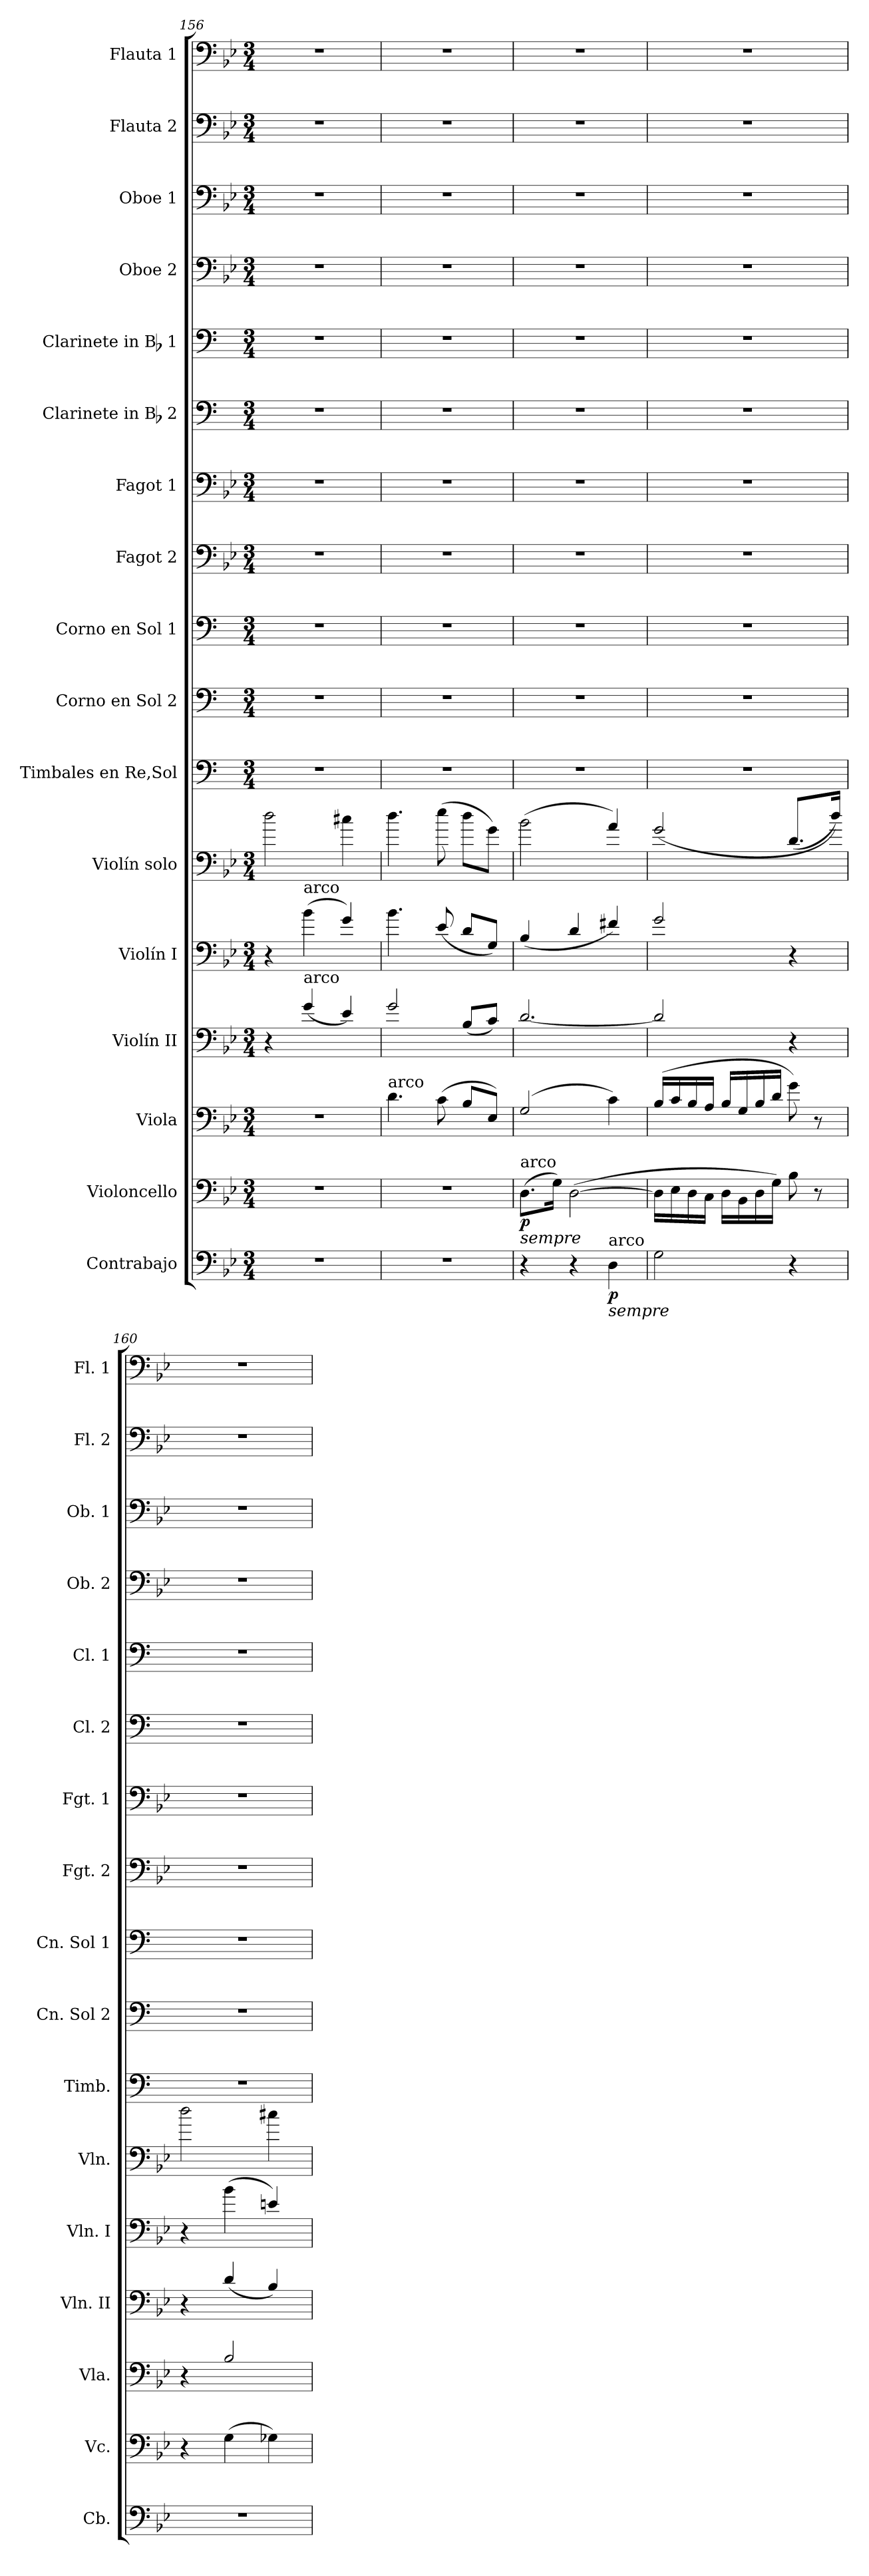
**kern	**dynam	**kern	**dynam	**kern	**kern	**kern	**kern	**kern	**kern	**kern	**kern	**kern	**kern	**kern	**kern	**kern	**kern	**kern
*part17	*part17	*part16	*part16	*part15	*part14	*part13	*part12	*part11	*part10	*part9	*part8	*part7	*part6	*part5	*part4	*part3	*part2	*part1
*staff17	*staff17	*staff16	*staff16	*staff15	*staff14	*staff13	*staff12	*staff11	*staff10	*staff9	*staff8	*staff7	*staff6	*staff5	*staff4	*staff3	*staff2	*staff1
*I"Contrabajo	*	*I"Violoncello	*	*I"Viola	*I"Violín II	*I"Violín I	*I"Violín solo	*I"Timbales en Re,Sol	*I"Corno en Sol 2	*I"Corno en Sol 1	*I"Fagot 2	*I"Fagot 1	*I"Clarinete in Bb 2	*I"Clarinete in Bb 1	*I"Oboe 2	*I"Oboe 1	*I"Flauta 2	*I"Flauta 1
*I'Cb.	*	*I'Vc.	*	*I'Vla.	*I'Vln. II	*I'Vln. I	*I'Vln.	*I'Timb.	*I'Cn. Sol 2	*I'Cn. Sol 1	*I'Fgt. 2	*I'Fgt. 1	*I'Cl. 2	*I'Cl. 1	*I'Ob. 2	*I'Ob. 1	*I'Fl. 2	*I'Fl. 1
*clefF4	*	*clefF4	*	*clefF4	*clefF4	*clefF4	*clefF4	*clefF4	*clefF4	*clefF4	*clefF4	*clefF4	*clefF4	*clefF4	*clefF4	*clefF4	*clefF4	*clefF4
*ITrd7c12	*	*	*	*	*	*	*	*	*ITrd3c5	*ITrd3c5	*	*	*ITrd1c2	*ITrd1c2	*	*	*	*
*k[b-e-]	*	*k[b-e-]	*	*k[b-e-]	*k[b-e-]	*k[b-e-]	*k[b-e-]	*k[]	*k[f#]	*k[f#]	*k[b-e-]	*k[b-e-]	*k[b-e-]	*k[b-e-]	*k[b-e-]	*k[b-e-]	*k[b-e-]	*k[b-e-]
*g:	*	*g:	*	*g:	*g:	*g:	*g:	*a:	*e:	*e:	*g:	*g:	*g:	*g:	*g:	*g:	*g:	*g:
*M3/4	*	*M3/4	*	*M3/4	*M3/4	*M3/4	*M3/4	*M3/4	*M3/4	*M3/4	*M3/4	*M3/4	*M3/4	*M3/4	*M3/4	*M3/4	*M3/4	*M3/4
=156	=156	=156	=156	=156	=156	=156	=156	=156	=156	=156	=156	=156	=156	=156	=156	=156	=156	=156
!LO:N:vis=1	!	!LO:N:vis=1	!	!LO:N:vis=1	!	!	!	!LO:N:vis=1	!LO:N:vis=1	!LO:N:vis=1	!LO:N:vis=1	!LO:N:vis=1	!LO:N:vis=1	!LO:N:vis=1	!LO:N:vis=1	!LO:N:vis=1	!LO:N:vis=1	!LO:N:vis=1
2.r	.	2.r	.	2.r	4r	4r	2ddi\	2.r	2.r	2.r	2.r	2.r	2.r	2.r	2.r	2.r	2.r	2.r
!	!	!	!	!	!	!LO:TX:a:t=arco	!	!	!	!	!	!	!	!	!	!	!	!
!	!	!	!	!	!LO:TX:a:t=arco	!	!	!	!	!	!	!	!	!	!	!	!	!
.	.	.	.	.	(4gi/	(4b-i\	.	.	.	.	.	.	.	.	.	.	.	.
.	.	.	.	.	4e-i/)	4gi/)	4cc#Xi\	.	.	.	.	.	.	.	.	.	.	.
=157	=157	=157	=157	=157	=157	=157	=157	=157	=157	=157	=157	=157	=157	=157	=157	=157	=157	=157
!	!	!	!	!LO:TX:a:t=arco	!	!	!	!	!	!	!	!	!	!	!	!	!	!
!LO:N:vis=1	!	!LO:N:vis=1	!	!	!	!	!	!LO:N:vis=1	!LO:N:vis=1	!LO:N:vis=1	!LO:N:vis=1	!LO:N:vis=1	!LO:N:vis=1	!LO:N:vis=1	!LO:N:vis=1	!LO:N:vis=1	!LO:N:vis=1	!LO:N:vis=1
2.r	.	2.r	.	4.di\	2gi/	4.b-i\	4.ddi\	2.r	2.r	2.r	2.r	2.r	2.r	2.r	2.r	2.r	2.r	2.r
.	.	.	.	(8ci\	.	(8e-i/	(8ee-i\	.	.	.	.	.	.	.	.	.	.	.
.	.	.	.	8B-i/L	(8B-i/L	8di/L	8ddi\L	.	.	.	.	.	.	.	.	.	.	.
.	.	.	.	8E-i/J)	8ci/J)	8Gi/J)	8gi\J)	.	.	.	.	.	.	.	.	.	.	.
=158	=158	=158	=158	=158	=158	=158	=158	=158	=158	=158	=158	=158	=158	=158	=158	=158	=158	=158
!	!	!LO:TX:a:t=arco	!	!	!	!	!	!	!	!	!	!	!	!	!	!	!	!
!	!	!LO:TX:b:i:t=sempre	!	!	!	!	!	!	!	!	!	!	!	!	!	!	!	!
!	!	!	!	!	!	!	!	!LO:N:vis=1	!LO:N:vis=1	!LO:N:vis=1	!LO:N:vis=1	!LO:N:vis=1	!LO:N:vis=1	!LO:N:vis=1	!LO:N:vis=1	!LO:N:vis=1	!LO:N:vis=1	!LO:N:vis=1
4r	.	(8.Di\L	p	(2Gi/	[<2.di/	(4B-i/	(2b-i\	2.r	2.r	2.r	2.r	2.r	2.r	2.r	2.r	2.r	2.r	2.r
.	.	16Gi\Jk)	.	.	.	.	.	.	.	.	.	.	.	.	.	.	.	.
4r	.	([>2Di\	.	.	.	4di/	.	.	.	.	.	.	.	.	.	.	.	.
!LO:TX:a:t=arco	!	!	!	!	!	!	!	!	!	!	!	!	!	!	!	!	!	!
!LO:TX:b:i:t=sempre	!	!	!	!	!	!	!	!	!	!	!	!	!	!	!	!	!	!
4DDi\	p	.	.	4ci\)	.	4f#Xi/)	4ai/)	.	.	.	.	.	.	.	.	.	.	.
!!LO:PB:g=z
=159	=159	=159	=159	=159	=159	=159	=159	=159	=159	=159	=159	=159	=159	=159	=159	=159	=159	=159
!	!	!	!	!	!	!	!	!LO:N:vis=1	!LO:N:vis=1	!LO:N:vis=1	!LO:N:vis=1	!LO:N:vis=1	!LO:N:vis=1	!LO:N:vis=1	!LO:N:vis=1	!LO:N:vis=1	!LO:N:vis=1	!LO:N:vis=1
2GGi\	.	16Di\LL]	.	(16B-i/LL	2di/]	2gi/	(2gi/	2.r	2.r	2.r	2.r	2.r	2.r	2.r	2.r	2.r	2.r	2.r
.	.	16E-i\	.	16ci/	.	.	.	.	.	.	.	.	.	.	.	.	.	.
.	.	16Di\	.	16B-i/	.	.	.	.	.	.	.	.	.	.	.	.	.	.
.	.	16Ci\JJ	.	16Ai/JJ	.	.	.	.	.	.	.	.	.	.	.	.	.	.
.	.	16Di\LL	.	16B-i/LL	.	.	.	.	.	.	.	.	.	.	.	.	.	.
.	.	16BB-i\	.	16Gi/	.	.	.	.	.	.	.	.	.	.	.	.	.	.
.	.	16Di\	.	16B-i/	.	.	.	.	.	.	.	.	.	.	.	.	.	.
.	.	16Gi\JJ)	.	16di/JJ	.	.	.	.	.	.	.	.	.	.	.	.	.	.
4r	.	8B-i\	.	8gi\)	4r	4r	(8.di/L	.	.	.	.	.	.	.	.	.	.	.
.	.	8r	.	8r	.	.	.	.	.	.	.	.	.	.	.	.	.	.
.	.	.	.	.	.	.	16ddi/Jk))	.	.	.	.	.	.	.	.	.	.	.
=160	=160	=160	=160	=160	=160	=160	=160	=160	=160	=160	=160	=160	=160	=160	=160	=160	=160	=160
!LO:N:vis=1	!	!	!	!	!	!	!	!LO:N:vis=1	!LO:N:vis=1	!LO:N:vis=1	!LO:N:vis=1	!LO:N:vis=1	!LO:N:vis=1	!LO:N:vis=1	!LO:N:vis=1	!LO:N:vis=1	!LO:N:vis=1	!LO:N:vis=1
2.r	.	4r	.	4r	4r	4r	2ddi\	2.r	2.r	2.r	2.r	2.r	2.r	2.r	2.r	2.r	2.r	2.r
.	.	(4Gi\	.	2B-i/	(4di/	(4b-i\	.	.	.	.	.	.	.	.	.	.	.	.
.	.	4G-Xi\)	.	.	4B-i/)	4eni/)	4cc#Xi\	.	.	.	.	.	.	.	.	.	.	.
=	=	=	=	=	=	=	=	=	=	=	=	=	=	=	=	=	=	=
*-	*-	*-	*-	*-	*-	*-	*-	*-	*-	*-	*-	*-	*-	*-	*-	*-	*-	*-
